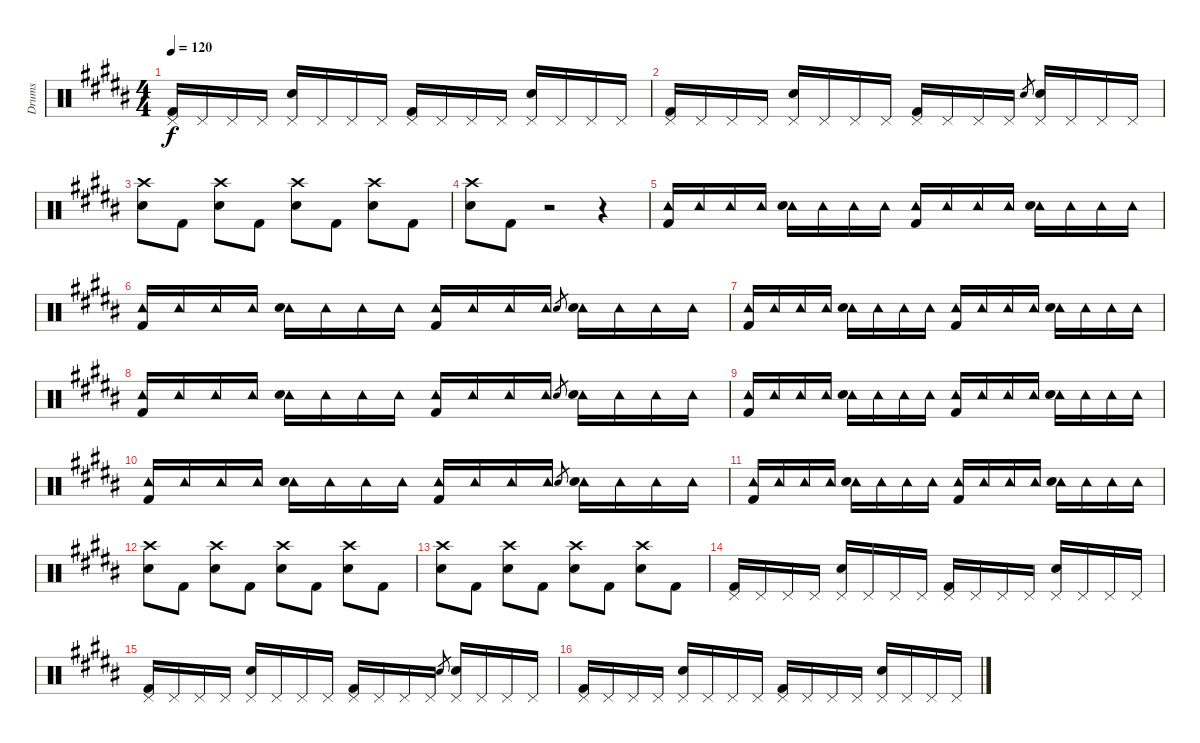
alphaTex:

\track ("Drums" "Drums") {instrument percussion}
\staff {score}
\articulation defaults
\ts (4 4)
\tempo 120
\clef neutral
\ks b
("Pedal Hi-Hat (hit)" "Kick (hit) 2").16{dy f} "Pedal Hi-Hat (hit)".16 "Pedal Hi-Hat (hit)".16 "Pedal Hi-Hat (hit)".16 ("Pedal Hi-Hat (hit)" "Snare (hit) 2").16 "Pedal Hi-Hat (hit)".16 "Pedal Hi-Hat (hit)".16 "Pedal Hi-Hat (hit)".16 ("Pedal Hi-Hat (hit)" "Kick (hit) 2").16 "Pedal Hi-Hat (hit)".16 "Pedal Hi-Hat (hit)".16 "Pedal Hi-Hat (hit)".16 ("Pedal Hi-Hat (hit)" "Snare (hit) 2").16 "Pedal Hi-Hat (hit)".16 "Pedal Hi-Hat (hit)".16 "Pedal Hi-Hat (hit)".16 |
("Pedal Hi-Hat (hit)" "Kick (hit) 2").16 "Pedal Hi-Hat (hit)".16 "Pedal Hi-Hat (hit)".16 "Pedal Hi-Hat (hit)".16 ("Pedal Hi-Hat (hit)" "Snare (hit) 2").16 "Pedal Hi-Hat (hit)".16 "Pedal Hi-Hat (hit)".16 "Pedal Hi-Hat (hit)".16 ("Pedal Hi-Hat (hit)" "Kick (hit) 2").16 "Pedal Hi-Hat (hit)".16 "Pedal Hi-Hat (hit)".16 "Pedal Hi-Hat (hit)".16 "Snare (hit) 2".8{gr} ("Pedal Hi-Hat (hit)" "Snare (hit) 2").16 "Pedal Hi-Hat (hit)".16 "Pedal Hi-Hat (hit)".16 "Pedal Hi-Hat (hit)".16 |
("Crash high (hit)" "Snare (hit) 2").8 "Kick (hit) 2".8 ("Crash high (hit)" "Snare (hit) 2").8 "Kick (hit) 2".8 ("Crash high (hit)" "Snare (hit) 2").8 "Kick (hit) 2".8 ("Crash high (hit)" "Snare (hit) 2").8 "Kick (hit) 2".8 |
("Crash high (hit)" "Snare (hit) 2").8 "Kick (hit) 2".8 r.2 r.4 |
("Tambourine (hit)" "Kick (hit) 2").16 "Tambourine (hit)".16 "Tambourine (hit)".16 "Tambourine (hit)".16 ("Tambourine (hit)" "Snare (hit) 2").16 "Tambourine (hit)".16 "Tambourine (hit)".16 "Tambourine (hit)".16 ("Tambourine (hit)" "Kick (hit) 2").16 "Tambourine (hit)".16 "Tambourine (hit)".16 "Tambourine (hit)".16 ("Tambourine (hit)" "Snare (hit) 2").16 "Tambourine (hit)".16 "Tambourine (hit)".16 "Tambourine (hit)".16 |
("Tambourine (hit)" "Kick (hit) 2").16 "Tambourine (hit)".16 "Tambourine (hit)".16 "Tambourine (hit)".16 ("Tambourine (hit)" "Snare (hit) 2").16 "Tambourine (hit)".16 "Tambourine (hit)".16 "Tambourine (hit)".16 ("Tambourine (hit)" "Kick (hit) 2").16 "Tambourine (hit)".16 "Tambourine (hit)".16 "Tambourine (hit)".16 "Snare (hit) 2".8{gr} ("Tambourine (hit)" "Snare (hit) 2").16 "Tambourine (hit)".16 "Tambourine (hit)".16 "Tambourine (hit)".16 |
("Tambourine (hit)" "Kick (hit) 2").16 "Tambourine (hit)".16 "Tambourine (hit)".16 "Tambourine (hit)".16 ("Tambourine (hit)" "Snare (hit) 2").16 "Tambourine (hit)".16 "Tambourine (hit)".16 "Tambourine (hit)".16 ("Tambourine (hit)" "Kick (hit) 2").16 "Tambourine (hit)".16 "Tambourine (hit)".16 "Tambourine (hit)".16 ("Tambourine (hit)" "Snare (hit) 2").16 "Tambourine (hit)".16 "Tambourine (hit)".16 "Tambourine (hit)".16 |
("Tambourine (hit)" "Kick (hit) 2").16 "Tambourine (hit)".16 "Tambourine (hit)".16 "Tambourine (hit)".16 ("Tambourine (hit)" "Snare (hit) 2").16 "Tambourine (hit)".16 "Tambourine (hit)".16 "Tambourine (hit)".16 ("Tambourine (hit)" "Kick (hit) 2").16 "Tambourine (hit)".16 "Tambourine (hit)".16 "Tambourine (hit)".16 "Snare (hit) 2".8{gr} ("Tambourine (hit)" "Snare (hit) 2").16 "Tambourine (hit)".16 "Tambourine (hit)".16 "Tambourine (hit)".16 |
("Tambourine (hit)" "Kick (hit) 2").16 "Tambourine (hit)".16 "Tambourine (hit)".16 "Tambourine (hit)".16 ("Tambourine (hit)" "Snare (hit) 2").16 "Tambourine (hit)".16 "Tambourine (hit)".16 "Tambourine (hit)".16 ("Tambourine (hit)" "Kick (hit) 2").16 "Tambourine (hit)".16 "Tambourine (hit)".16 "Tambourine (hit)".16 ("Tambourine (hit)" "Snare (hit) 2").16 "Tambourine (hit)".16 "Tambourine (hit)".16 "Tambourine (hit)".16 |
("Tambourine (hit)" "Kick (hit) 2").16 "Tambourine (hit)".16 "Tambourine (hit)".16 "Tambourine (hit)".16 ("Tambourine (hit)" "Snare (hit) 2").16 "Tambourine (hit)".16 "Tambourine (hit)".16 "Tambourine (hit)".16 ("Tambourine (hit)" "Kick (hit) 2").16 "Tambourine (hit)".16 "Tambourine (hit)".16 "Tambourine (hit)".16 "Snare (hit) 2".8{gr} ("Tambourine (hit)" "Snare (hit) 2").16 "Tambourine (hit)".16 "Tambourine (hit)".16 "Tambourine (hit)".16 |
("Tambourine (hit)" "Kick (hit) 2").16 "Tambourine (hit)".16 "Tambourine (hit)".16 "Tambourine (hit)".16 ("Tambourine (hit)" "Snare (hit) 2").16 "Tambourine (hit)".16 "Tambourine (hit)".16 "Tambourine (hit)".16 ("Tambourine (hit)" "Kick (hit) 2").16 "Tambourine (hit)".16 "Tambourine (hit)".16 "Tambourine (hit)".16 ("Tambourine (hit)" "Snare (hit) 2").16 "Tambourine (hit)".16 "Tambourine (hit)".16 "Tambourine (hit)".16 |
("Crash high (hit)" "Snare (hit) 2").8 "Kick (hit) 2".8 ("Crash high (hit)" "Snare (hit) 2").8 "Kick (hit) 2".8 ("Crash high (hit)" "Snare (hit) 2").8 "Kick (hit) 2".8 ("Crash high (hit)" "Snare (hit) 2").8 "Kick (hit) 2".8 |
("Crash high (hit)" "Snare (hit) 2").8 "Kick (hit) 2".8 ("Crash high (hit)" "Snare (hit) 2").8 "Kick (hit) 2".8 ("Crash high (hit)" "Snare (hit) 2").8 "Kick (hit) 2".8 ("Crash high (hit)" "Snare (hit) 2").8 "Kick (hit) 2".8 |
("Pedal Hi-Hat (hit)" "Kick (hit) 2").16 "Pedal Hi-Hat (hit)".16 "Pedal Hi-Hat (hit)".16 "Pedal Hi-Hat (hit)".16 ("Pedal Hi-Hat (hit)" "Snare (hit) 2").16 "Pedal Hi-Hat (hit)".16 "Pedal Hi-Hat (hit)".16 "Pedal Hi-Hat (hit)".16 ("Pedal Hi-Hat (hit)" "Kick (hit) 2").16 "Pedal Hi-Hat (hit)".16 "Pedal Hi-Hat (hit)".16 "Pedal Hi-Hat (hit)".16 ("Pedal Hi-Hat (hit)" "Snare (hit) 2").16 "Pedal Hi-Hat (hit)".16 "Pedal Hi-Hat (hit)".16 "Pedal Hi-Hat (hit)".16 |
("Pedal Hi-Hat (hit)" "Kick (hit) 2").16 "Pedal Hi-Hat (hit)".16 "Pedal Hi-Hat (hit)".16 "Pedal Hi-Hat (hit)".16 ("Pedal Hi-Hat (hit)" "Snare (hit) 2").16 "Pedal Hi-Hat (hit)".16 "Pedal Hi-Hat (hit)".16 "Pedal Hi-Hat (hit)".16 ("Pedal Hi-Hat (hit)" "Kick (hit) 2").16 "Pedal Hi-Hat (hit)".16 "Pedal Hi-Hat (hit)".16 "Pedal Hi-Hat (hit)".16 "Snare (hit) 2".8{gr} ("Pedal Hi-Hat (hit)" "Snare (hit) 2").16 "Pedal Hi-Hat (hit)".16 "Pedal Hi-Hat (hit)".16 "Pedal Hi-Hat (hit)".16 |
("Pedal Hi-Hat (hit)" "Kick (hit) 2").16 "Pedal Hi-Hat (hit)".16 "Pedal Hi-Hat (hit)".16 "Pedal Hi-Hat (hit)".16 ("Pedal Hi-Hat (hit)" "Snare (hit) 2").16 "Pedal Hi-Hat (hit)".16 "Pedal Hi-Hat (hit)".16 "Pedal Hi-Hat (hit)".16 ("Pedal Hi-Hat (hit)" "Kick (hit) 2").16 "Pedal Hi-Hat (hit)".16 "Pedal Hi-Hat (hit)".16 "Pedal Hi-Hat (hit)".16 ("Pedal Hi-Hat (hit)" "Snare (hit) 2").16 "Pedal Hi-Hat (hit)".16 "Pedal Hi-Hat (hit)".16 "Pedal Hi-Hat (hit)".16
